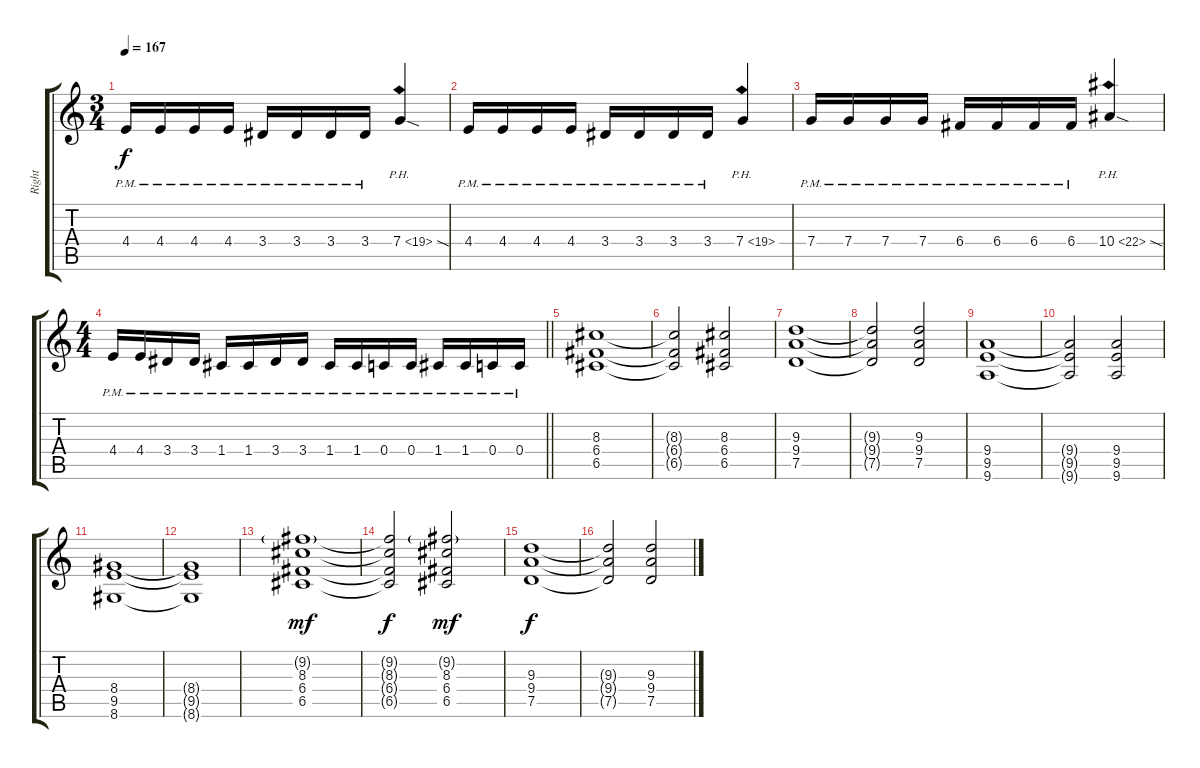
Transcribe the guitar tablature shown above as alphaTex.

\track ("Right" "Right") {instrument overdrivenguitar}
\staff {score tabs}
\tuning (D4 A3 F3 C3 G2 C2) {hide}
\ts (3 4)
\tempo 167
\clef g2
\ks c
4.4{pm}.16{dy f} 4.4{pm}.16 4.4{pm}.16 4.4{pm}.16 3.4{pm}.16 3.4{pm}.16 3.4{pm}.16 3.4{pm}.16 7.4{ph 12 sod}.4 |
4.4{pm}.16 4.4{pm}.16 4.4{pm}.16 4.4{pm}.16 3.4{pm}.16 3.4{pm}.16 3.4{pm}.16 3.4{pm}.16 7.4{ph 12}.4 |
7.4{pm}.16 7.4{pm}.16 7.4{pm}.16 7.4{pm}.16 6.4{pm}.16 6.4{pm}.16 6.4{pm}.16 6.4{pm}.16 10.4{ph 12 sod}.4 |
\ts (4 4)
\barLineRight lightlight
4.4{pm}.16 4.4{pm}.16 3.4{pm}.16 3.4{pm}.16 1.4{pm}.16 1.4{pm}.16 3.4{pm}.16 3.4{pm}.16 1.4{pm}.16 1.4{pm}.16 0.4{pm}.16 0.4{pm}.16 1.4{pm}.16 1.4{pm}.16 0.4{pm}.16 0.4{pm}.16 |
(8.3 6.4 6.5).1{balance 8} |
(8.3{t} 6.4{t} 6.5{t}).2 (8.3 6.4 6.5).2 |
(9.3 9.4 7.5).1 |
(9.3{t} 9.4{t} 7.5{t}).2 (9.3 9.4 7.5).2 |
(9.4 9.5 9.6).1 |
(9.4{t} 9.5{t} 9.6{t}).2 (9.4 9.5 9.6).2 |
(8.4 9.5 8.6).1 |
(8.4{t} 9.5{t} 8.6{t}).1 |
(9.2{g} 8.3 6.4 6.5).1{dy mf} |
(9.2{t} 8.3{t} 6.4{t} 6.5{t}).2{dy f} (9.2{g} 8.3 6.4 6.5).2{dy mf} |
(9.3 9.4 7.5).1{dy f} |
(9.3{t} 9.4{t} 7.5{t}).2 (9.3 9.4 7.5).2
